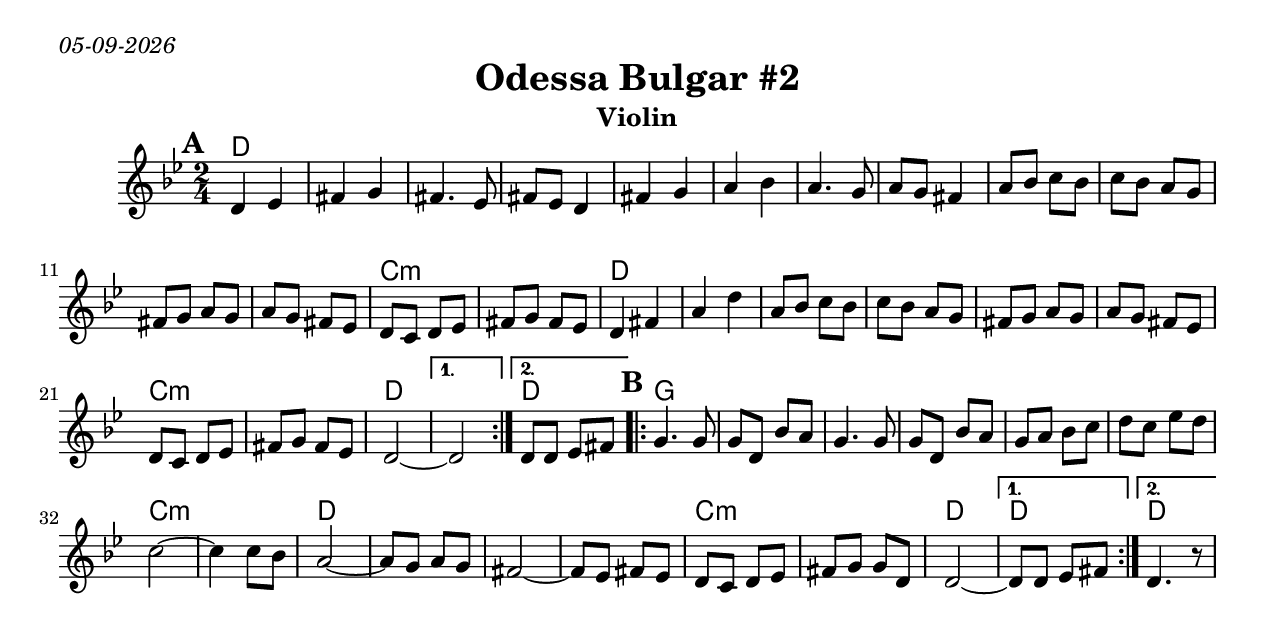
\version "2.20.0"
\include "english.ly"
\paper{
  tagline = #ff
  print-all-headers = ##t
  #(set-paper-size "letter")
}
date = #(strftime "%d-%m-%Y" (localtime (current-time)))

\markup{ \italic{ \date }  }

%\markup{ Got something to say? }

global = {
  \clef treble
  \key g \minor
  \time 2/4
  \set Score.markFormatter = #format-mark-box-alphabet
}

%#################################### Melody ########################
%melody =  \transpose c d \relative c' {  %transpose for clarinet
melody = \relative c' {
  \global
  %\partial 4 g4    %lead in notes

  \repeat volta 2{
   \mark \default
   d4 ef
   fs4 g
   fs4. ef8
   fs8 ef d4

   fs4 g
   a4 bf
   a4. g8
   a8 g fs4

   a8 bf c bf
   c8 bf a g
   fs8 g a g
   a8 g fs ef

   d8 c d ef
   fs8 g fs ef
   d4 fs
   a4 d

   a8 bf c bf
   c8 bf a g
   fs8 g a g
   a8 g fs ef
   d8 c d ef
   fs8 g fs ef
   d2~

  }
  \alternative {
    {d2 }
    { d8 d ef fs}
  }

  \repeat volta 2{
   \mark \default
   g4. g8
   g8 d bf' a
   g4. g8
   g8 d bf' a

   g8 a bf c
   d8 c ef d
   c2~
   c4c8 bf
   a2~
   a8 g a g
   fs2~
   fs8 ef fs ef

   d8 c d ef
   fs8 g g d
   d2~
  }
   \alternative {
     { d8 d ef fs}
     {d4. r8 }
   }

}
%################################# Lyrics #####################
%\addlyrics{ \set stanza = #"1. " }
%################################# Chords #######################
harmonies = \chordmode {
 d2*12
 c2*2:m
 d2*6
 c2*2:m
 d2*2
 d2
 %b
 g2*6
 c2*2:m
 d2*4
 c2*2:m
 d2
 d2
 d
}

\score {
  % transpose score below
  %\transpose c d
  <<
    \new ChordNames {
      \set chordChanges = ##f
      \harmonies
    }
    \new Staff   \melody
  >>
  \header{
    title= "Odessa Bulgar #2"
    subtitle=""
    composer= ""
    instrument = "Violin"
    arranger= ""
  }
  \midi{\tempo 4 = 120}
  \layout{indent = 1.0\cm}
}
%{
% more verses:
\markup{}
\markup {
  \font-size #2
  \fill-line {
    \hspace #0.1 % distance from left margin
    \column {
      \line { "1."
	\column {
	  ""
	}
      }
      \hspace #0.2 % vertical distance between verses
      \line { "2."
	\column {
	 ""
	}
      }
    }
    \hspace #0.1  % horiz. distance between columns
    \column {
      \line { "3."
	\column {
	  ""
	}
      }
      \hspace #0.2 % distance between verses
      \line { "4."
	\column {
	 ""
	}
      }
    }
    \hspace #0.1 % distance to right margin
  }
}

%}
